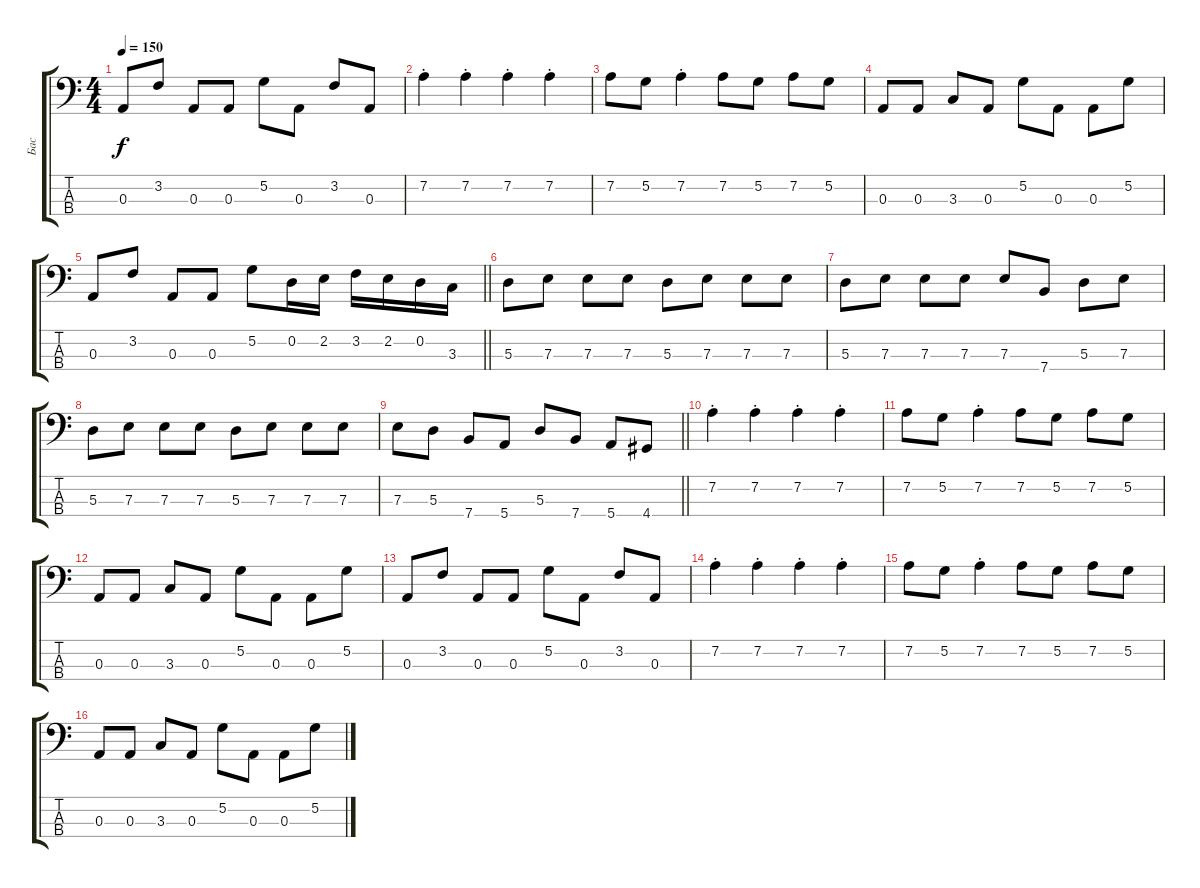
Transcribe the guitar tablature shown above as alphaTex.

\track ("Бас" "Бас") {instrument electricbassfinger}
\staff {score tabs}
\tuning (G2 D2 A1 E1) {hide}
\ts (4 4)
\tempo 150
\clef f4
\ks c
0.3.8{dy f} 3.2.8 0.3.8 0.3.8 5.2.8 0.3.8 3.2.8 0.3.8 |
7.2{st}.4 7.2{st}.4 7.2{st}.4 7.2{st}.4 |
7.2.8 5.2.8 7.2{st}.4 7.2.8 5.2.8 7.2.8 5.2.8 |
0.3.8 0.3.8 3.3.8 0.3.8 5.2.8 0.3.8 0.3.8 5.2.8 |
\barLineRight lightlight
0.3.8 3.2.8 0.3.8 0.3.8 5.2.8 0.2.16 2.2.16 3.2.16 2.2.16 0.2.16 3.3.16 |
5.3.8 7.3.8 7.3.8 7.3.8 5.3.8 7.3.8 7.3.8 7.3.8 |
5.3.8 7.3.8 7.3.8 7.3.8 7.3.8 7.4.8 5.3.8 7.3.8 |
5.3.8 7.3.8 7.3.8 7.3.8 5.3.8 7.3.8 7.3.8 7.3.8 |
\barLineRight lightlight
7.3.8 5.3.8 7.4.8 5.4.8 5.3.8 7.4.8 5.4.8 4.4.8 |
7.2{st}.4 7.2{st}.4 7.2{st}.4 7.2{st}.4 |
7.2.8 5.2.8 7.2{st}.4 7.2.8 5.2.8 7.2.8 5.2.8 |
0.3.8 0.3.8 3.3.8 0.3.8 5.2.8 0.3.8 0.3.8 5.2.8 |
0.3.8 3.2.8 0.3.8 0.3.8 5.2.8 0.3.8 3.2.8 0.3.8 |
7.2{st}.4 7.2{st}.4 7.2{st}.4 7.2{st}.4 |
7.2.8 5.2.8 7.2{st}.4 7.2.8 5.2.8 7.2.8 5.2.8 |
0.3.8 0.3.8 3.3.8 0.3.8 5.2.8 0.3.8 0.3.8 5.2.8
